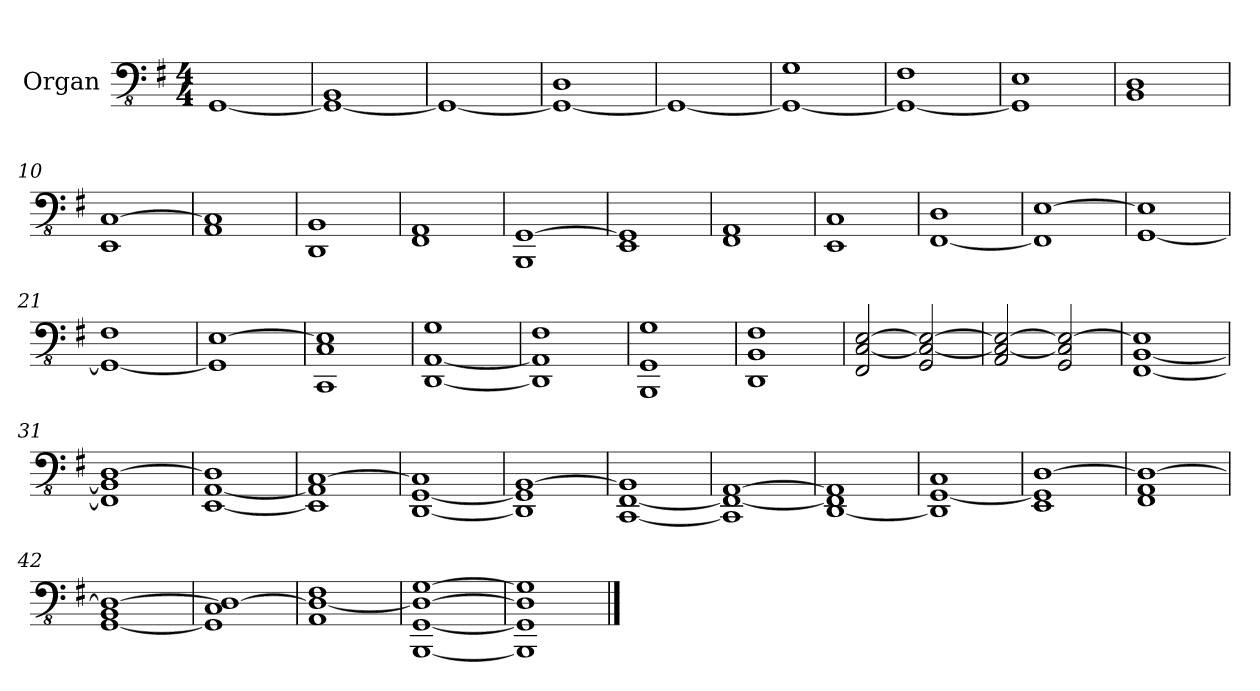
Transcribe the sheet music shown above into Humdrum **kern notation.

**kern
*part1
*staff1
*I"Organ
*I'Org.
*clefFv4
*k[f#]
*M4/4
*MM50
=1
[1GGG
=2
1GGG_ 1BBB
=3
1GGG_
=4
1GGG_ 1DD
=5
1GGG_
=6
1GGG_ 1GG
=7
1GGG_ 1FF#
=8
1GGG] 1EE
=9
1BBB 1DD
=10
1EEE [1CC
=11
1AAA 1CC]
=12
1DDD 1BBB
=13
1FFF# 1AAA
=14
1BBBB [1GGG
=15
1EEE 1GGG]
=16
1FFF# 1AAA
=17
1EEE 1CC
!!LO:LB:g=z
=18
[1FFF# 1DD
=19
1FFF#] [1EE
=20
[1GGG 1EE]
=21
1GGG_ 1FF#
=22
1GGG] [1EE
=23
1CCC 1CC 1EE]
=24
[1DDD [1AAA 1GG
=25
1DDD] 1AAA] 1FF#
=26
1BBBB 1GGG 1GG
=27
1DDD 1BBB 1FF#
=28
2FFF#/ [2CC/ [2EE/
2GGG/ 2CC/_ 2EE/_
=29
2AAA/ 2CC/_ 2EE/_
2GGG/ 2CC/] 2EE/_
=30
[1FFF# [1BBB 1EE]
=31
1FFF#] 1BBB] [1DD
=32
[1EEE [1AAA 1DD]
=33
1EEE] 1AAA] [1CC
=34
[1DDD [1GGG 1CC]
!!LO:LB:g=z
=35
1DDD] 1GGG] [1BBB
=36
[1CCC [1FFF# 1BBB]
=37
1CCC] 1FFF#_ [1AAA
=38
[1DDD 1FFF#] 1AAA]
=39
1DDD] [1GGG 1CC
=40
1EEE 1GGG] [1DD
=41
1FFF# 1AAA 1DD_
=42
[1GGG 1BBB 1DD_
=43
1GGG] 1CC 1DD_
=44
1AAA 1DD_ 1FF#
=45
[1BBBB [1GGG 1DD_ [1GG
=46
1BBBB] 1GGG] 1DD] 1GG]
==
*-
